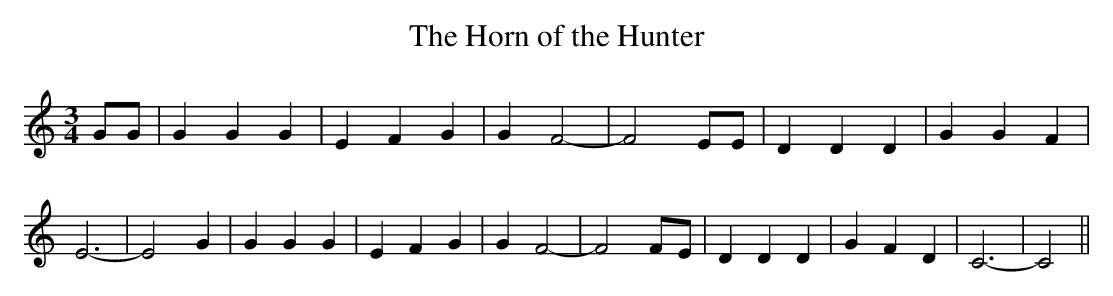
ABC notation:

X:1
T:The Horn of the Hunter
M:3/4
L:1/4
K:C
 G/2G/2| G G G| E F G| G F2-| F2 E/2E/2| D D D| G G F| E3-| E2 G| G G G|\
 E F G| G F2-| F2F/2-E/2| D D D| G F D| C3-| C2||
